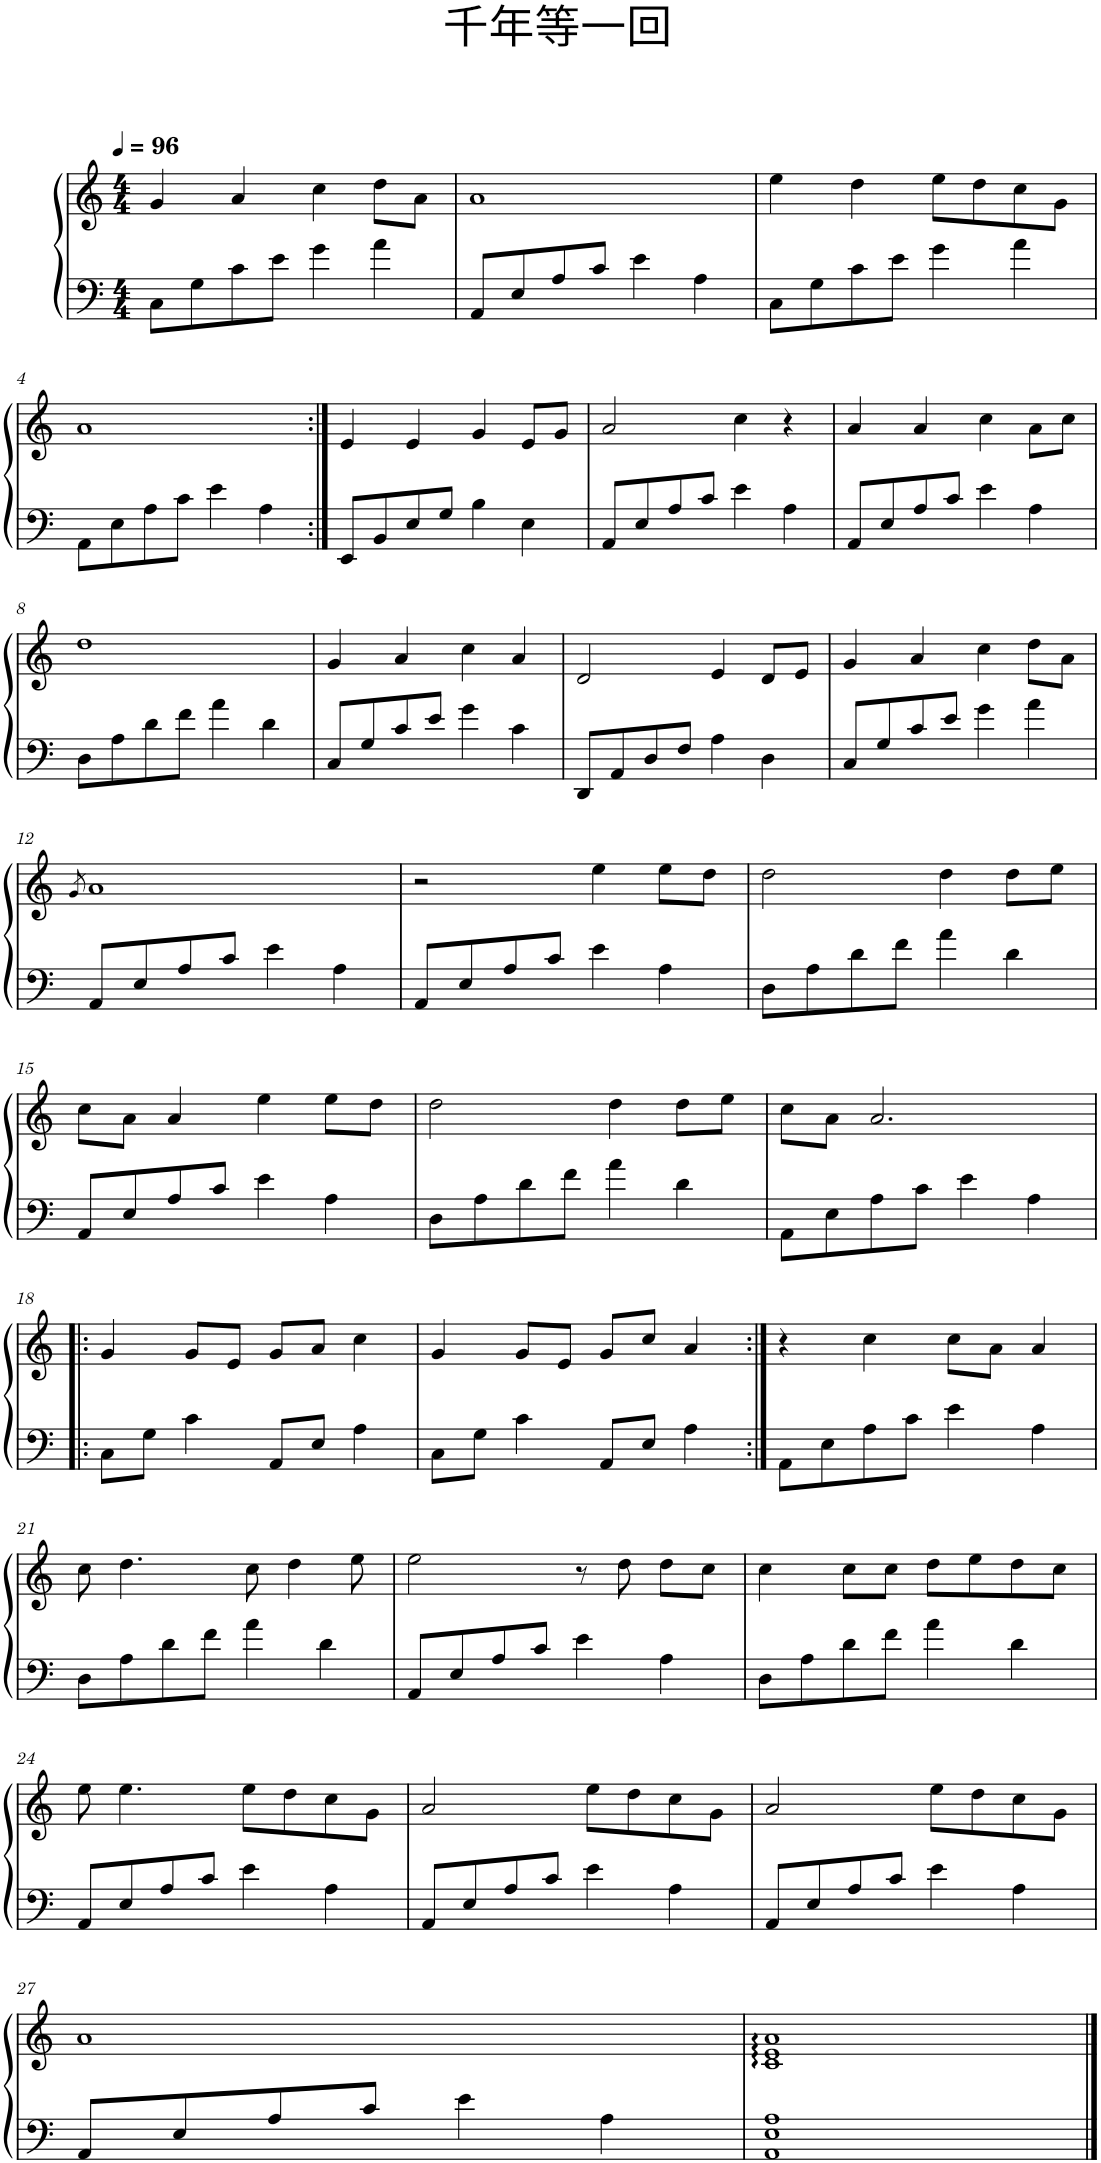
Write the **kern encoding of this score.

**kern	**kern
*part1	*part1
*staff2	*staff1
*I"Piano	*
*I'Pno	*
*clefF4	*clefG2
*k[]	*k[]
*M4/4	*M4/4
*MM96	*MM96
=1	=1
8C\L	4g/
8G\	.
8c\	4a/
8e\J	.
4g\	4cc\
4a\	8dd\L
.	8a\J
=2	=2
8AA/L	1a
8E/	.
8A/	.
8c/J	.
4e\	.
4A\	.
=3	=3
8C\L	4ee\
8G\	.
8c\	4dd\
8e\J	.
4g\	8ee\L
.	8dd\
4a\	8cc\
.	8g\J
!!LO:LB:g=z
=4	=4
8AA\L	1a
8E\	.
8A\	.
8c\J	.
4e\	.
4A\	.
=5:|!	=5:|!
8EE/L	4e/
8BB/	.
8E/	4e/
8G/J	.
4B\	4g/
4E\	8e/L
.	8g/J
=6	=6
8AA/L	2a/
8E/	.
8A/	.
8c/J	.
4e\	4cc\
4A\	4r
=7	=7
8AA/L	4a/
8E/	.
8A/	4a/
8c/J	.
4e\	4cc\
4A\	8a\L
.	8cc\J
!!LO:LB:g=z
=8	=8
8D\L	1dd
8A\	.
8d\	.
8f\J	.
4a\	.
4d\	.
=9	=9
8C/L	4g/
8G/	.
8c/	4a/
8e/J	.
4g\	4cc\
4c\	4a/
=10	=10
8DD/L	2d/
8AA/	.
8D/	.
8F/J	.
4A\	4e/
4D\	8d/L
.	8e/J
=11	=11
8C/L	4g/
8G/	.
8c/	4a/
8e/J	.
4g\	4cc\
4a\	8dd\L
.	8a\J
!!LO:LB:g=z
=12	=12
.	8qg/
8AA/L	1a
8E/	.
8A/	.
8c/J	.
4e\	.
4A\	.
=13	=13
8AA/L	2r
8E/	.
8A/	.
8c/J	.
4e\	4ee\
4A\	8ee\L
.	8dd\J
=14	=14
8D\L	2dd\
8A\	.
8d\	.
8f\J	.
4a\	4dd\
4d\	8dd\L
.	8ee\J
!!LO:LB:g=z
=15	=15
8AA/L	8cc\L
8E/	8a\J
8A/	4a/
8c/J	.
4e\	4ee\
4A\	8ee\L
.	8dd\J
=16	=16
8D\L	2dd\
8A\	.
8d\	.
8f\J	.
4a\	4dd\
4d\	8dd\L
.	8ee\J
=17	=17
8AA\L	8cc\L
8E\	8a\J
8A\	2.a/
8c\J	.
4e\	.
4A\	.
!!LO:LB:g=z
=18!|:	=18!|:
8C\L	4g/
8G\J	.
4c\	8g/L
.	8e/J
8AA/L	8g/L
8E/J	8a/J
4A\	4cc\
=19	=19
8C\L	4g/
8G\J	.
4c\	8g/L
.	8e/J
8AA/L	8g/L
8E/J	8cc/J
4A\	4a/
=20:|!	=20:|!
8AA\L	4r
8E\	.
8A\	4cc\
8c\J	.
4e\	8cc\L
.	8a\J
4A\	4a/
!!LO:LB:g=z
=21	=21
8D\L	8cc\
8A\	4.dd\
8d\	.
8f\J	.
4a\	8cc\
.	4dd\
4d\	.
.	8ee\
=22	=22
8AA/L	2ee\
8E/	.
8A/	.
8c/J	.
4e\	8r
.	8dd\
4A\	8dd\L
.	8cc\J
=23	=23
8D\L	4cc\
8A\	.
8d\	8cc\L
8f\J	8cc\J
4a\	8dd\L
.	8ee\
4d\	8dd\
.	8cc\J
!!LO:LB:g=z
=24	=24
8AA/L	8ee\
8E/	4.ee\
8A/	.
8c/J	.
4e\	8ee\L
.	8dd\
4A\	8cc\
.	8g\J
=25	=25
8AA/L	2a/
8E/	.
8A/	.
8c/J	.
4e\	8ee\L
.	8dd\
4A\	8cc\
.	8g\J
=26	=26
8AA/L	2a/
8E/	.
8A/	.
8c/J	.
4e\	8ee\L
.	8dd\
4A\	8cc\
.	8g\J
!!LO:LB:g=z
=27	=27
8AA/L	1a
8E/	.
8A/	.
8c/J	.
4e\	.
4A\	.
=28	=28
1AA 1E 1A	1c: 1e: 1a:
==	==
*-	*-
